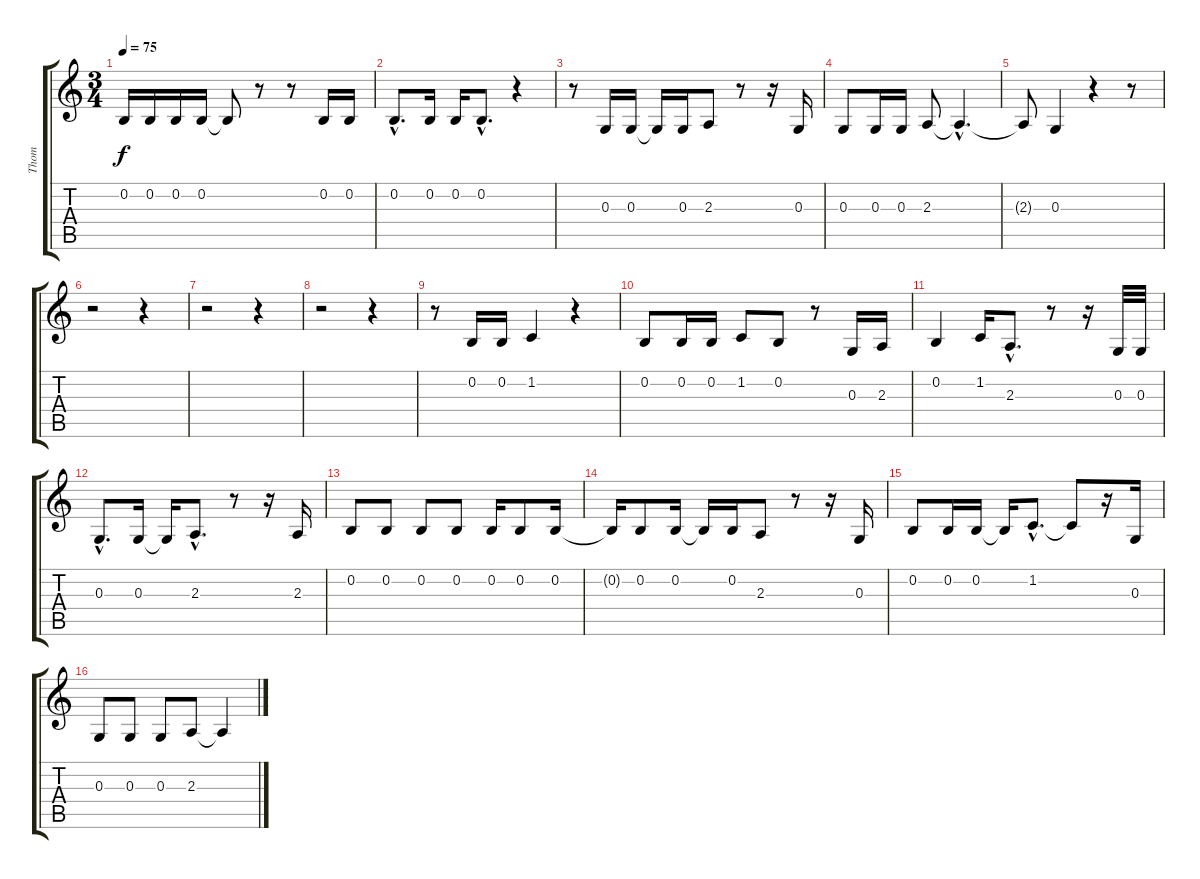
\track ("Thom" "Thom") {instrument drawbarorgan}
\staff {score tabs}
\tuning (E4 B3 G3 D3 A2 E2) {hide}
\ts (3 4)
\tempo 75
\clef g2
\ks c
0.2.16{dy f} 0.2.16 0.2.16 0.2.16 0.2{t}.8 r.8 r.8 0.2.16 0.2.16 |
0.2{hac}.8{d} 0.2.16 0.2.16 0.2{hac}.8{d} r.4 |
r.8 0.3.16 0.3.16 0.3{t}.16 0.3.16 2.3.8 r.8 r.16 0.3.16 |
0.3.8 0.3.16 0.3.16 2.3.8 2.3{hac t}.4{d} |
2.3{t}.8 0.3.4 r.4 r.8 |
r.2 r.4 |
r.2 r.4 |
r.2 r.4 |
r.8 0.2.16 0.2.16 1.2.4 r.4 |
0.2.8 0.2.16 0.2.16 1.2.8 0.2.8 r.8 0.3.16 2.3.16 |
0.2.4 1.2.16 2.3{hac}.8{d} r.8 r.16 0.3.32 0.3.32 |
0.3{hac}.8{d} 0.3.16 0.3{t}.16 2.3{hac}.8{d} r.8 r.16 2.3.16 |
0.2.8 0.2.8 0.2.8 0.2.8 0.2.16 0.2.8 0.2.16 |
0.2{t}.16 0.2.8 0.2.16 0.2{t}.16 0.2.16 2.3.8 r.8 r.16 0.3.16 |
0.2.8 0.2.16 0.2.16 0.2{t}.16 1.2{hac}.8{d} 1.2{t}.8 r.16 0.3.16 |
0.3.8 0.3.8 0.3.8 2.3.8 2.3{t}.4
